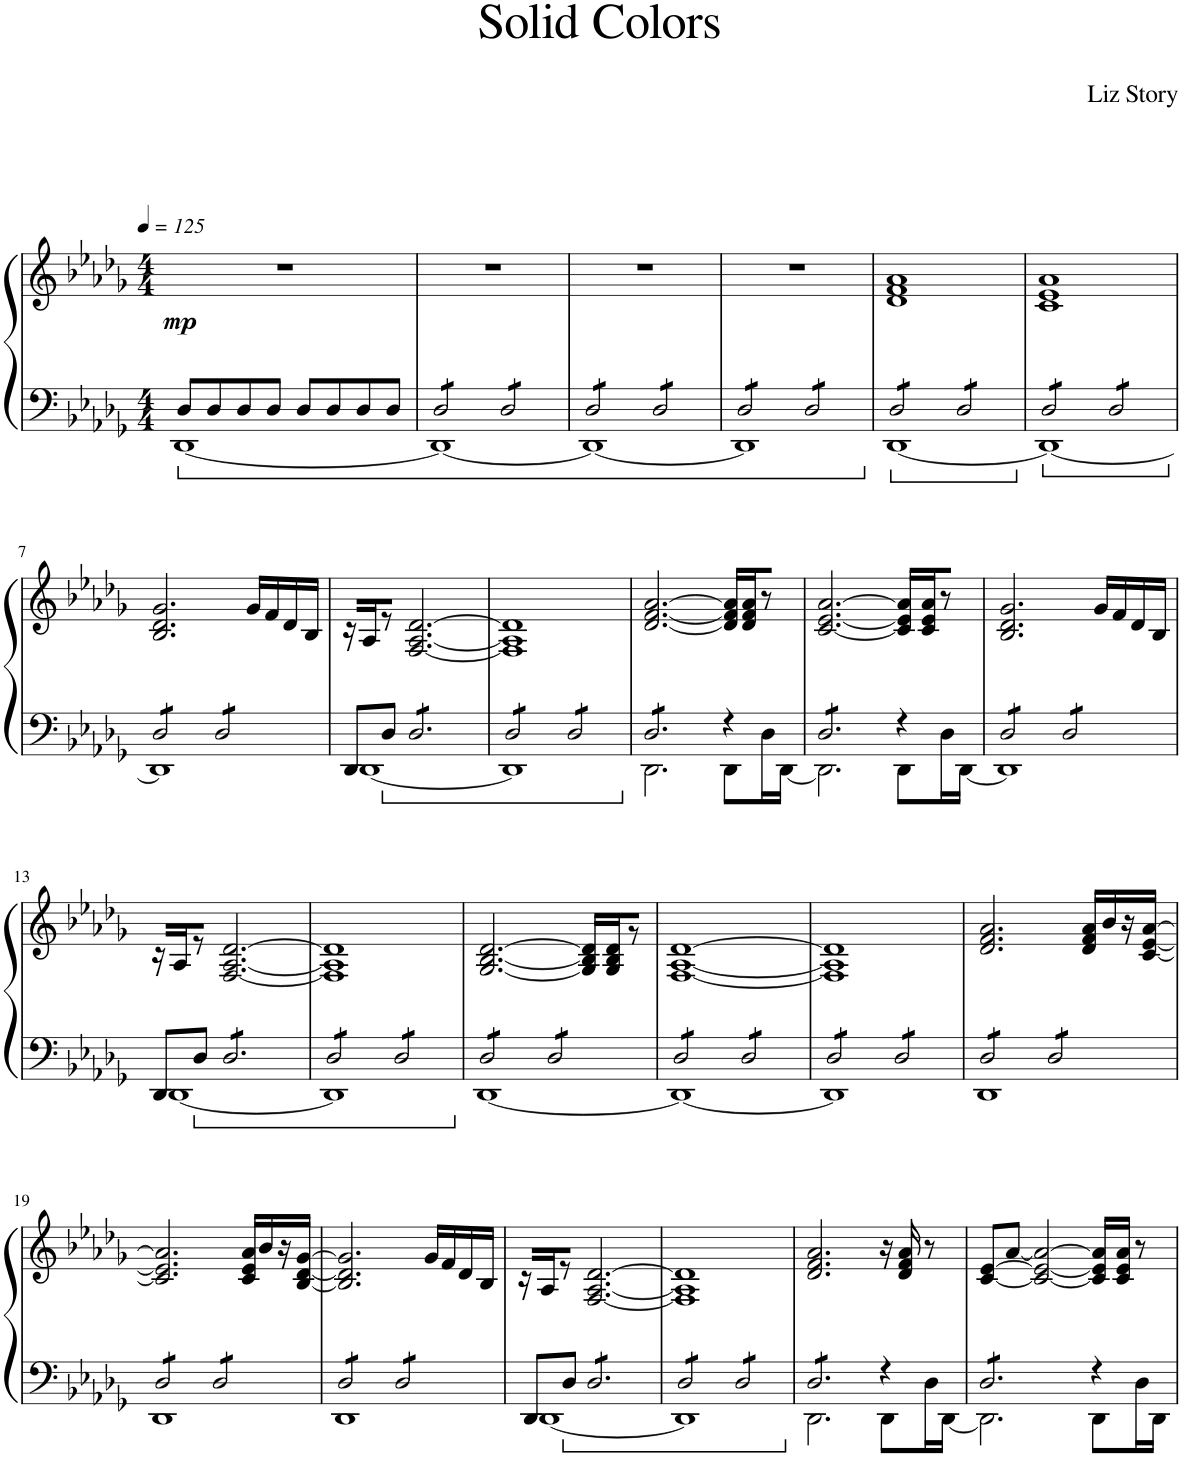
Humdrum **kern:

**kern	**kern	**dynam
*part1	*part1	*part1
*staff2	*staff1	*staff1/2
*I"Piano	*	*
*I'Pno.	*	*
*clefF4	*clefG2	*
*k[b-e-a-d-g-]	*k[b-e-a-d-g-]	*
*M4/4	*M4/4	*
*MM125	*MM125	*
=1	=1	=1
*^	*	*
!	!	!	!LO:DY:b
8D-/L	[1DD-	1r	mp
8D-/	.	.	.
8D-/	.	.	.
8D-/J	.	.	.
8D-/L	.	.	.
8D-/	.	.	.
8D-/	.	.	.
8D-/J	.	.	.
=2	=2	=2	=2
*tremolo	*	*	*
8D-/L	1DD-_	1r	.
8D-/	.	.	.
8D-/	.	.	.
8D-/J	.	.	.
8D-/L	.	.	.
8D-/	.	.	.
8D-/	.	.	.
8D-/J	.	.	.
=3	=3	=3	=3
8D-/L	1DD-_	1r	.
8D-/	.	.	.
8D-/	.	.	.
8D-/J	.	.	.
8D-/L	.	.	.
8D-/	.	.	.
8D-/	.	.	.
8D-/J	.	.	.
=4	=4	=4	=4
8D-/L	1DD-]	1r	.
8D-/	.	.	.
8D-/	.	.	.
8D-/J	.	.	.
8D-/L	.	.	.
8D-/	.	.	.
8D-/	.	.	.
8D-/J	.	.	.
=5	=5	=5	=5
8D-/L	[1DD-	1d- 1f 1a-	.
8D-/	.	.	.
8D-/	.	.	.
8D-/J	.	.	.
8D-/L	.	.	.
8D-/	.	.	.
8D-/	.	.	.
8D-/J	.	.	.
=6	=6	=6	=6
8D-/L	1DD-_	1c 1e- 1a-	.
8D-/	.	.	.
8D-/	.	.	.
8D-/J	.	.	.
8D-/L	.	.	.
8D-/	.	.	.
8D-/	.	.	.
8D-/J	.	.	.
!!LO:LB:g=z
=7	=7	=7	=7
8D-/L	1DD-]	2.B-/ 2.d-/ 2.g-/	.
8D-/	.	.	.
8D-/	.	.	.
8D-/J	.	.	.
8D-/L	.	.	.
8D-/	.	.	.
8D-/	.	16g-/LL	.
.	.	16f/	.
8D-/J	.	16d-/	.
*Xtremolo	*	*	*
.	.	16B-/JJ	.
=8	=8	=8	=8
8DD-/L	[1DD-	16r	.
.	.	16A-/J	.
8D-/J	.	8r	.
*tremolo	*	*	*
8D-/L	.	[2.F/ [2.A-/ [2.d-/	.
8D-/	.	.	.
8D-/	.	.	.
8D-/	.	.	.
8D-/	.	.	.
8D-/J	.	.	.
=9	=9	=9	=9
8D-/L	1DD-]	1F] 1A-] 1d-]	.
8D-/	.	.	.
8D-/	.	.	.
8D-/J	.	.	.
8D-/L	.	.	.
8D-/	.	.	.
8D-/	.	.	.
8D-/J	.	.	.
=10	=10	=10	=10
8D-/L	2.DD-\	[2.d-/ [2.f/ [2.a-/	.
8D-/	.	.	.
8D-/	.	.	.
8D-/	.	.	.
8D-/	.	.	.
8D-/J	.	.	.
*Xtremolo	*	*	*
4r	8DD-\L	16d-/] 16f/] 16a-/]LL	.
.	.	16d-/ 16f/ 16a-/J	.
.	16D-\L	8r	.
.	[16DD-\JJ	.	.
=11	=11	=11	=11
*tremolo	*	*	*
8D-/L	2.DD-\]	[2.c/ [2.e-/ [2.a-/	.
8D-/	.	.	.
8D-/	.	.	.
8D-/	.	.	.
8D-/	.	.	.
8D-/J	.	.	.
*Xtremolo	*	*	*
4r	8DD-\L	16c/] 16e-/] 16a-/]LL	.
.	.	16c/ 16e-/ 16a-/J	.
.	16D-\L	8r	.
.	[16DD-\JJ	.	.
=12	=12	=12	=12
*tremolo	*	*	*
8D-/L	1DD-]	2.B-/ 2.d-/ 2.g-/	.
8D-/	.	.	.
8D-/	.	.	.
8D-/J	.	.	.
8D-/L	.	.	.
8D-/	.	.	.
8D-/	.	16g-/LL	.
.	.	16f/	.
8D-/J	.	16d-/	.
*Xtremolo	*	*	*
.	.	16B-/JJ	.
!!LO:LB:g=z
=13	=13	=13	=13
8DD-/L	[1DD-	16r	.
.	.	16A-/J	.
8D-/J	.	8r	.
*tremolo	*	*	*
8D-/L	.	[2.F/ [2.A-/ [2.d-/	.
8D-/	.	.	.
8D-/	.	.	.
8D-/	.	.	.
8D-/	.	.	.
8D-/J	.	.	.
=14	=14	=14	=14
8D-/L	1DD-]	1F] 1A-] 1d-]	.
8D-/	.	.	.
8D-/	.	.	.
8D-/J	.	.	.
8D-/L	.	.	.
8D-/	.	.	.
8D-/	.	.	.
8D-/J	.	.	.
=15	=15	=15	=15
8D-/L	[1DD-	[2.G-/ [2.B-/ [2.d-/	.
8D-/	.	.	.
8D-/	.	.	.
8D-/J	.	.	.
8D-/L	.	.	.
8D-/	.	.	.
8D-/	.	16G-/] 16B-/] 16d-/]LL	.
.	.	16G-/ 16B-/ 16d-/J	.
8D-/J	.	8r	.
=16	=16	=16	=16
8D-/L	1DD-_	[1F [1A- [1d-	.
8D-/	.	.	.
8D-/	.	.	.
8D-/J	.	.	.
8D-/L	.	.	.
8D-/	.	.	.
8D-/	.	.	.
8D-/J	.	.	.
=17	=17	=17	=17
8D-/L	1DD-]	1F] 1A-] 1d-]	.
8D-/	.	.	.
8D-/	.	.	.
8D-/J	.	.	.
8D-/L	.	.	.
8D-/	.	.	.
8D-/	.	.	.
8D-/J	.	.	.
=18	=18	=18	=18
8D-/L	1DD-	2.d-/ 2.f/ 2.a-/	.
8D-/	.	.	.
8D-/	.	.	.
8D-/J	.	.	.
8D-/L	.	.	.
8D-/	.	.	.
8D-/	.	16d-/ 16f/ 16a-/LL	.
.	.	16b-/	.
8D-/J	.	16r	.
.	.	[16c/ [16e-/ [16a-/JJ	.
!!LO:LB:g=z
=19	=19	=19	=19
8D-/L	1DD-	2.c/] 2.e-/] 2.a-/]	.
8D-/	.	.	.
8D-/	.	.	.
8D-/J	.	.	.
8D-/L	.	.	.
8D-/	.	.	.
8D-/	.	16c/ 16e-/ 16a-/LL	.
.	.	16b-/	.
8D-/J	.	16r	.
.	.	[16B-/ [16d-/ [16g-/JJ	.
=20	=20	=20	=20
8D-/L	1DD-	2.B-/] 2.d-/] 2.g-/]	.
8D-/	.	.	.
8D-/	.	.	.
8D-/J	.	.	.
8D-/L	.	.	.
8D-/	.	.	.
8D-/	.	16g-/LL	.
.	.	16f/	.
8D-/J	.	16d-/	.
*Xtremolo	*	*	*
.	.	16B-/JJ	.
=21	=21	=21	=21
8DD-/L	[1DD-	16r	.
.	.	16A-/J	.
8D-/J	.	8r	.
*tremolo	*	*	*
8D-/L	.	[2.F/ [2.A-/ [2.d-/	.
8D-/	.	.	.
8D-/	.	.	.
8D-/	.	.	.
8D-/	.	.	.
8D-/J	.	.	.
=22	=22	=22	=22
8D-/L	1DD-]	1F] 1A-] 1d-]	.
8D-/	.	.	.
8D-/	.	.	.
8D-/J	.	.	.
8D-/L	.	.	.
8D-/	.	.	.
8D-/	.	.	.
8D-/J	.	.	.
=23	=23	=23	=23
8D-/L	2.DD-\	2.d-/ 2.f/ 2.a-/	.
8D-/	.	.	.
8D-/	.	.	.
8D-/	.	.	.
8D-/	.	.	.
8D-/J	.	.	.
*Xtremolo	*	*	*
4r	8DD-\L	16r	.
.	.	16d-/ 16f/ 16a-/	.
.	16D-\L	8r	.
.	[16DD-\JJ	.	.
=24	=24	=24	=24
*tremolo	*	*	*
8D-/L	2.DD-\]	[8c/ [8e-/L	.
8D-/	.	[8a-/J	.
8D-/	.	2c/_ 2e-/_ 2a-/_	.
8D-/	.	.	.
8D-/	.	.	.
8D-/J	.	.	.
*Xtremolo	*	*	*
4r	8DD-\L	16c/] 16e-/] 16a-/]LL	.
.	.	16c/ 16e-/ 16a-/JJ	.
.	16D-\L	8r	.
.	16DD-\JJ	.	.
*v	*v	*	*
=	=	=
*-	*-	*-
